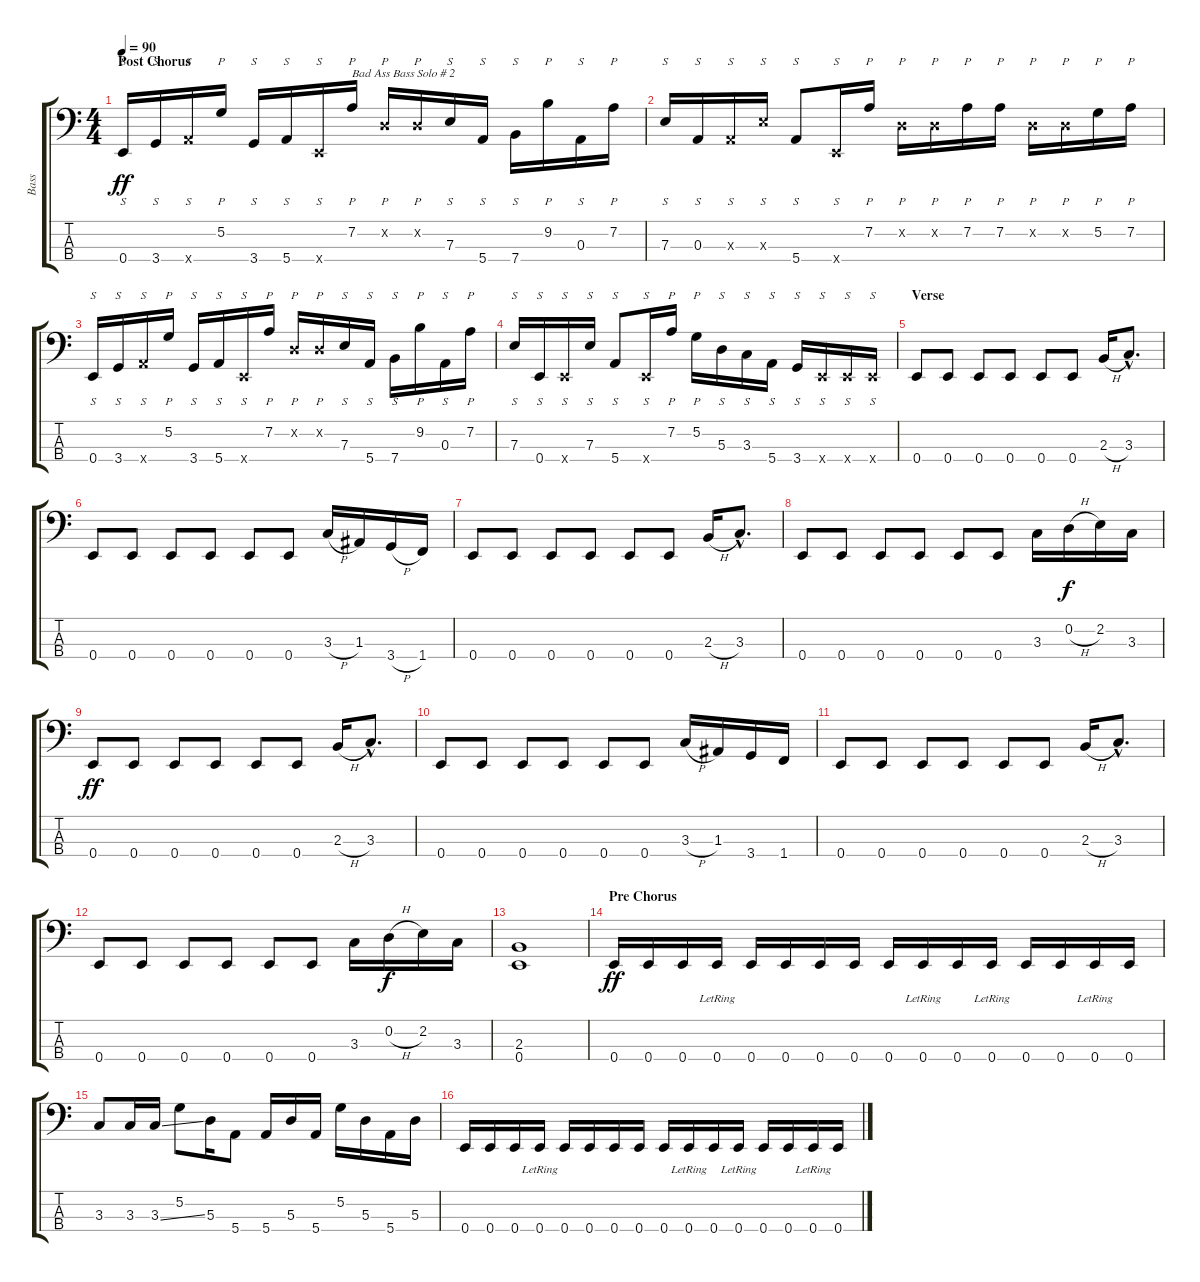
\track ("Bass" "Bass") {instrument electricbassfinger}
\staff {score tabs}
\tuning (G2 D2 A1 E1) {hide}
\ts (4 4)
\section ("" "Post Chorus")
\tempo 90
\clef f4
\ks c
0.4.16{s dy ff volume 16 instrument slapbass1} 3.4.16{s} 5.4{x}.16{s} 5.2.16{p} 3.4.16{s} 5.4.16{s} 0.4{x}.16{s} 7.2.16{p txt "Bad Ass Bass Solo # 2"} 0.2{x}.16{p} 0.2{x}.16{p} 7.3.16{s} 5.4.16{s} 7.4.16{s} 9.2.16{p} 0.3.16{s} 7.2.16{p} |
7.3.16{s} 0.3.16{s} 0.3{x}.16{s} 7.3{x}.16{s} 5.4.8{s} 0.4{x}.16{s} 7.2.16{p} 0.2{x}.16{p} 0.2{x}.16{p} 7.2.16{p} 7.2.16{p} 0.2{x}.16{p} 0.2{x}.16{p} 5.2.16{p} 7.2.16{p} |
0.4.16{s} 3.4.16{s} 5.4{x}.16{s} 5.2.16{p} 3.4.16{s} 5.4.16{s} 0.4{x}.16{s} 7.2.16{p} 0.2{x}.16{p} 0.2{x}.16{p} 7.3.16{s} 5.4.16{s} 7.4.16{s} 9.2.16{p} 0.3.16{s} 7.2.16{p} |
7.3.16{s} 0.4.16{s} 0.4{x}.16{s} 7.3.16{s} 5.4.8{s} 0.4{x}.16{s} 7.2.16{p} 5.2.16{p} 5.3.16{s} 3.3.16{s} 5.4.16{s} 3.4.16{s} 0.4{x}.16{s} 0.4{x}.16{s} 0.4{x}.16{s} |
\section ("" "Verse")
0.4.8{volume 13 instrument electricbassfinger} 0.4.8 0.4.8 0.4.8 0.4.8 0.4.8 2.3{h}.16 3.3{hac}.8{d} |
0.4.8 0.4.8 0.4.8 0.4.8 0.4.8 0.4.8 3.3{h}.16 1.3.16 3.4{h}.16 1.4.16 |
0.4.8 0.4.8 0.4.8 0.4.8 0.4.8 0.4.8 2.3{h}.16 3.3{hac}.8{d} |
0.4.8 0.4.8 0.4.8 0.4.8 0.4.8 0.4.8 3.3.16 0.2{h}.16{dy f} 2.2.16 3.3.16 |
0.4.8{dy ff} 0.4.8 0.4.8 0.4.8 0.4.8 0.4.8 2.3{h}.16 3.3{hac}.8{d} |
0.4.8 0.4.8 0.4.8 0.4.8 0.4.8 0.4.8 3.3{h}.16 1.3.16 3.4.16 1.4.16 |
0.4.8 0.4.8 0.4.8 0.4.8 0.4.8 0.4.8 2.3{h}.16 3.3{hac}.8{d} |
0.4.8 0.4.8 0.4.8 0.4.8 0.4.8 0.4.8 3.3.16 0.2{h}.16{dy f} 2.2.16 3.3.16 |
(2.3 0.4).1 |
\section ("" "Pre Chorus")
0.4.16{dy ff} 0.4.16 0.4.16 0.4{lr}.16 0.4.16 0.4.16 0.4.16 0.4.16 0.4.16 0.4{lr}.16 0.4.16 0.4{lr}.16 0.4.16 0.4.16 0.4{lr}.16 0.4.16 |
3.3.8 3.3.16 3.3{ss}.16 5.2.8 5.3.16 5.4.8 5.4.16 5.3.16 5.4.16 5.2.16 5.3.16 5.4.16 5.3.16 |
0.4.16 0.4.16 0.4.16 0.4{lr}.16 0.4.16 0.4.16 0.4.16 0.4.16 0.4.16 0.4{lr}.16 0.4.16 0.4{lr}.16 0.4.16 0.4.16 0.4{lr}.16 0.4.16
